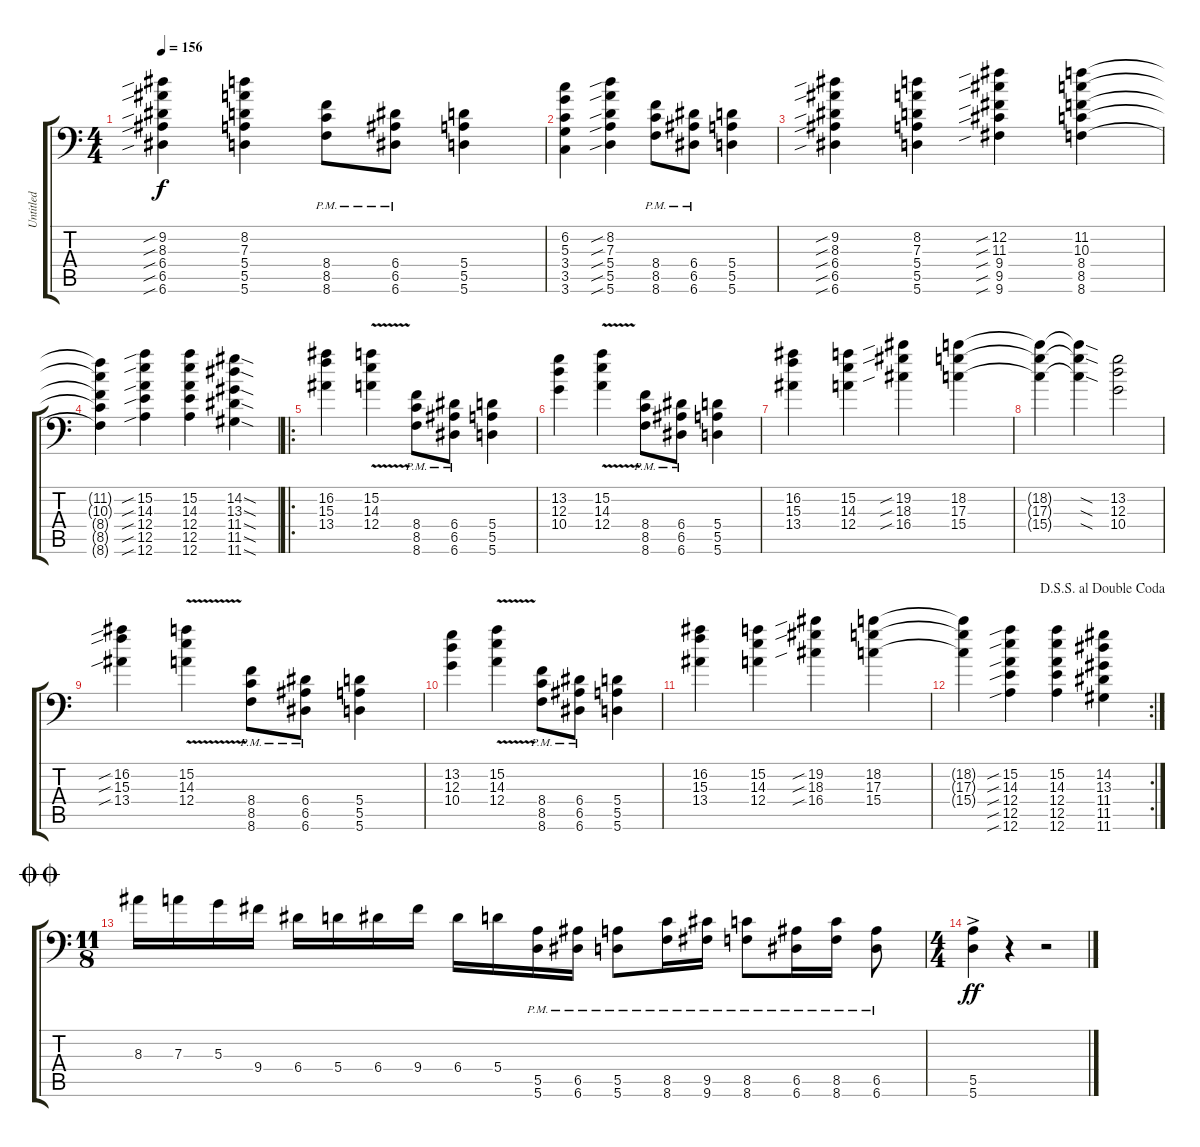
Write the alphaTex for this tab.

\track ("Untitled" "Untitled") {instrument distortionguitar}
\staff {score tabs}
\tuning (B3 Gb3 D3 A2 E2 A1) {hide}
\ts (4 4)
\tempo 156
\clef f4
\ks c
(9.2{sib} 8.3{sib} 6.4{sib} 6.5{sib} 6.6{sib}).4{dy f} (8.2 7.3 5.4 5.5 5.6).4 (8.4{pm} 8.5{pm} 8.6{pm}).8 (6.4{pm} 6.5{pm} 6.6{pm}).8 (5.4 5.5 5.6).4 |
(6.2 5.3 3.4 3.5 3.6).4 (8.2{sib} 7.3{sib} 5.4{sib} 5.5{sib} 5.6{sib}).4 (8.4{pm} 8.5{pm} 8.6{pm}).8 (6.4{pm} 6.5{pm} 6.6{pm}).8 (5.4 5.5 5.6).4 |
(9.2{sib} 8.3{sib} 6.4{sib} 6.5{sib} 6.6{sib}).4 (8.2 7.3 5.4 5.5 5.6).4 (12.2{sib} 11.3{sib} 9.4{sib} 9.5{sib} 9.6{sib}).4 (11.2 10.3 8.4 8.5 8.6).4 |
(11.2{t} 10.3{t} 8.4{t} 8.5{t} 8.6{t}).4 (15.2{sib} 14.3{sib} 12.4{sib} 12.5{sib} 12.6{sib}).4 (15.2 14.3 12.4 12.5 12.6).4 (14.2{sod} 13.3{sod} 11.4{sod} 11.5{sod} 11.6{sod}).4 |
\ro
(16.2 15.3 13.4).4 (15.2{v} 14.3{v} 12.4{v}).4 (8.4{pm} 8.5{pm} 8.6{pm}).8 (6.4{pm} 6.5{pm} 6.6{pm}).8 (5.4 5.5 5.6).4 |
(13.2 12.3 10.4).4 (15.2{v} 14.3{v} 12.4{v}).4 (8.4{pm} 8.5{pm} 8.6{pm}).8 (6.4{pm} 6.5{pm} 6.6{pm}).8 (5.4 5.5 5.6).4 |
(16.2 15.3 13.4).4 (15.2 14.3 12.4).4 (19.2{sib} 18.3{sib} 16.4{sib}).4 (18.2 17.3 15.4).4 |
(18.2{t} 17.3{t} 15.4{t}).4 (18.2{sod t} 17.3{sod t} 15.4{sod t}).4 (13.2 12.3 10.4).2 |
(16.2{sib} 15.3{sib} 13.4{sib}).4 (15.2{v} 14.3{v} 12.4{v}).4 (8.4{pm} 8.5{pm} 8.6{pm}).8 (6.4{pm} 6.5{pm} 6.6{pm}).8 (5.4 5.5 5.6).4 |
(13.2 12.3 10.4).4 (15.2{v} 14.3{v} 12.4{v}).4 (8.4{pm} 8.5{pm} 8.6{pm}).8 (6.4{pm} 6.5{pm} 6.6{pm}).8 (5.4 5.5 5.6).4 |
(16.2 15.3 13.4).4 (15.2 14.3 12.4).4 (19.2{sib} 18.3{sib} 16.4{sib}).4 (18.2 17.3 15.4).4 |
\rc 2
\jump dalsegnosegnoaldoublecoda
(18.2{t} 17.3{t} 15.4{t}).4 (15.2{sib} 14.3{sib} 12.4{sib} 12.5{sib} 12.6{sib}).4 (15.2 14.3 12.4 12.5 12.6).4 (14.2 13.3 11.4 11.5 11.6).4 |
\ts (11 8)
\jump doublecoda
8.3.16 7.3.16 5.3.16 9.4.16 6.4.16 5.4.16 6.4.16 9.4.16 6.4.16 5.4.16 (5.5{pm} 5.6{pm}).16 (6.5{pm} 6.6{pm}).16 (5.5{pm} 5.6{pm}).8 (8.5{pm} 8.6{pm}).16 (9.5{pm} 9.6{pm}).16 (8.5{pm} 8.6{pm}).8 (6.5{pm} 6.6{pm}).16 (8.5{pm} 8.6{pm}).16 (6.5{pm} 6.6{pm}).8 |
\ts (4 4)
(5.5{ac} 5.6{ac}).4{dy ff} r.4 r.2
